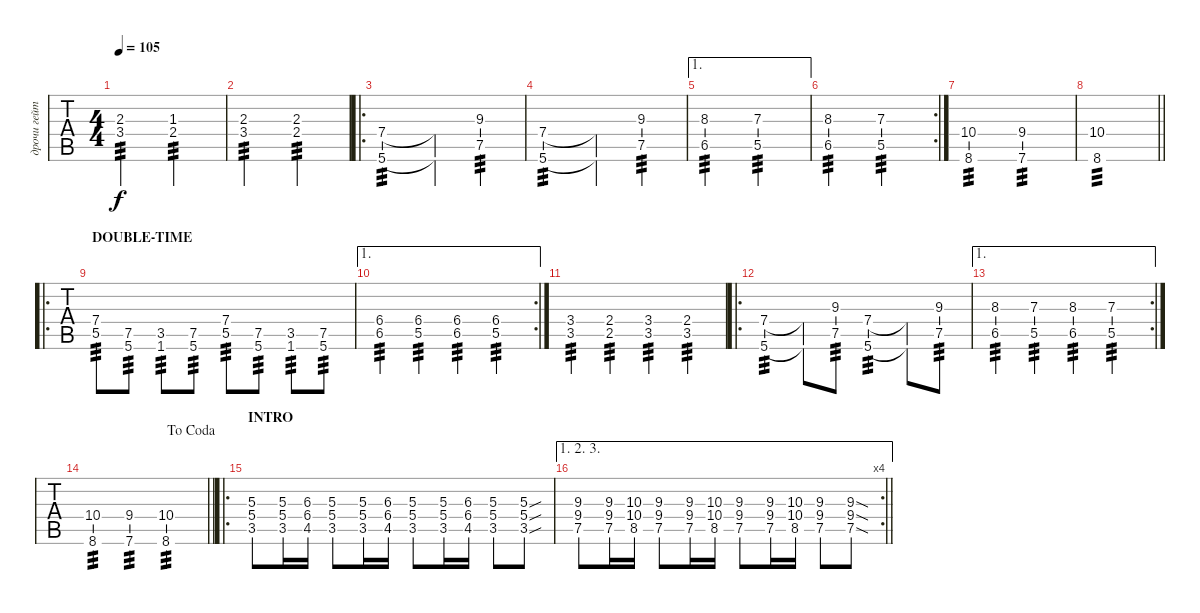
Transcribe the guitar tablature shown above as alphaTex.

\track ("дрочи гейтару" "дрочи гейт") {instrument distortionguitar}
\staff {tabs}
\tuning (C4 G3 Eb3 Bb2 F2 C2) {hide}
\ts (4 4)
\tempo 105
\clef g2
\ks cminor
(2.3 3.4).2{tp 3 dy f} (1.3 2.4).2{tp 3} |
(2.3 3.4).2{tp 3} (2.3 2.4).2{tp 3} |
\ro
(7.4 5.6).2{tp 3} (7.4{t} 5.6{t}).4 (9.3 7.5).4{tp 3} |
(7.4 5.6).2{tp 3} (7.4{t} 5.6{t}).4 (9.3 7.5).4{tp 3} |
\ae 1
(8.3 6.5).2{tp 3} (7.3 5.5).2{tp 3} |
\rc 2
(8.3 6.5).2{tp 3} (7.3 5.5).2{tp 3} |
(10.4 8.6).2{tp 3} (9.4 7.6).2{tp 3} |
\barLineRight lightlight
(10.4 8.6).1{tp 3} |
\ro
\section ("" "DOUBLE-TIME")
(7.4 5.5).8{tp 3} (7.5 5.6).8{tp 3} (3.5 1.6).8{tp 3} (7.5 5.6).8{tp 3} (7.4 5.5).8{tp 3} (7.5 5.6).8{tp 3} (3.5 1.6).8{tp 3} (7.5 5.6).8{tp 3} |
\ae 1
\rc 2
(6.4 6.5).4{tp 3} (6.4 5.5).4{tp 3} (6.4 6.5).4{tp 3} (6.4 5.5).4{tp 3} |
(3.4 3.5).4{tp 3} (2.4 2.5).4{tp 3} (3.4 3.5).4{tp 3} (2.4 3.5).4{tp 3} |
\ro
(7.4 5.6).4{tp 3} (7.4{t} 5.6{t}).8 (9.3 7.5).8{tp 3} (7.4 5.6).4{tp 3} (7.4{t} 5.6{t}).8 (9.3 7.5).8{tp 3} |
\ae 1
\rc 2
(8.3 6.5).4{tp 3} (7.3 5.5).4{tp 3} (8.3 6.5).4{tp 3} (7.3 5.5).4{tp 3} |
\jump dacoda
\barLineRight lightlight
(10.4 8.6).4{tp 3} (9.4 7.6).4{tp 3} (10.4 8.6).2{tp 3} |
\ro
\section ("" "INTRO")
(5.3 5.4 3.5).8{balance 13} (5.3 5.4 3.5).16 (6.3 6.4 4.5).16 (5.3 5.4 3.5).8 (5.3 5.4 3.5).16 (6.3 6.4 4.5).16 (5.3 5.4 3.5).8 (5.3 5.4 3.5).16 (6.3 6.4 4.5).16 (5.3 5.4 3.5).8 (5.3{sou} 5.4{sou} 3.5{sou}).8 |
\ae (1 2 3)
\rc 4
\barLineRight lightlight
(9.3 9.4 7.5).8 (9.3 9.4 7.5).16 (10.3 10.4 8.5).16 (9.3 9.4 7.5).8 (9.3 9.4 7.5).16 (10.3 10.4 8.5).16 (9.3 9.4 7.5).8 (9.3 9.4 7.5).16 (10.3 10.4 8.5).16 (9.3 9.4 7.5).8 (9.3{sod} 9.4{sod} 7.5{sod}).8
